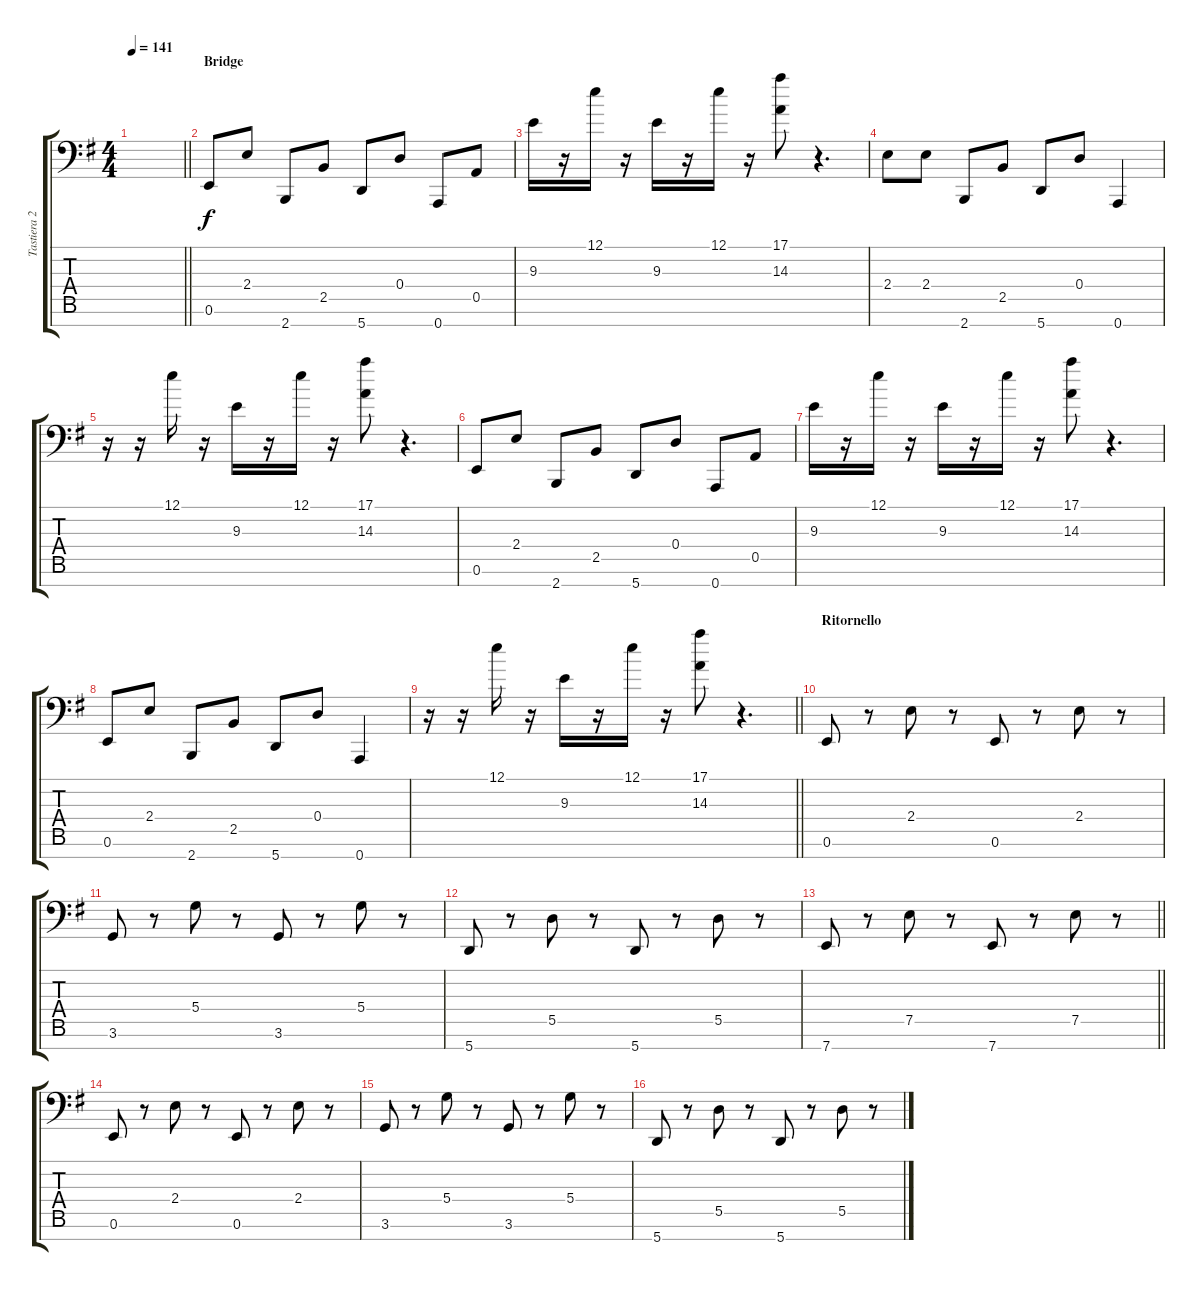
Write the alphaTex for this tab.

\track ("Tastiera 2" "Tastiera 2") {instrument synthbrass1}
\staff {score tabs}
\tuning (E4 B3 G3 D3 A2 E2 A1) {hide}
\ts (4 4)
\tempo 141
\clef f4
\barLineRight lightlight
\ks eminor
|
\section ("" "Bridge")
0.6.8 2.4.8 2.7.8 2.5.8 5.7.8 0.4.8 0.7.8 0.5.8 |
9.3.16 r.16 12.1.16 r.16 9.3.16 r.16 12.1.16 r.16 (17.1 14.3).8 r.4{d} |
2.4.8 2.4.8 2.7.8 2.5.8 5.7.8 0.4.8 0.7.4 |
r.16 r.16 12.1.16 r.16 9.3.16 r.16 12.1.16 r.16 (17.1 14.3).8 r.4{d} |
0.6.8 2.4.8 2.7.8 2.5.8 5.7.8 0.4.8 0.7.8 0.5.8 |
9.3.16 r.16 12.1.16 r.16 9.3.16 r.16 12.1.16 r.16 (17.1 14.3).8 r.4{d} |
0.6.8 2.4.8 2.7.8 2.5.8 5.7.8 0.4.8 0.7.4 |
\barLineRight lightlight
r.16 r.16 12.1.16 r.16 9.3.16 r.16 12.1.16 r.16 (17.1 14.3).8 r.4{d} |
\section ("" "Ritornello")
0.6.8 r.8 2.4.8 r.8 0.6.8 r.8 2.4.8 r.8 |
3.6.8 r.8 5.4.8 r.8 3.6.8 r.8 5.4.8 r.8 |
5.7.8 r.8 5.5.8 r.8 5.7.8 r.8 5.5.8 r.8 |
\barLineRight lightlight
7.7.8 r.8 7.5.8 r.8 7.7.8 r.8 7.5.8 r.8 |
0.6.8 r.8 2.4.8 r.8 0.6.8 r.8 2.4.8 r.8 |
3.6.8 r.8 5.4.8 r.8 3.6.8 r.8 5.4.8 r.8 |
5.7.8 r.8 5.5.8 r.8 5.7.8 r.8 5.5.8 r.8
